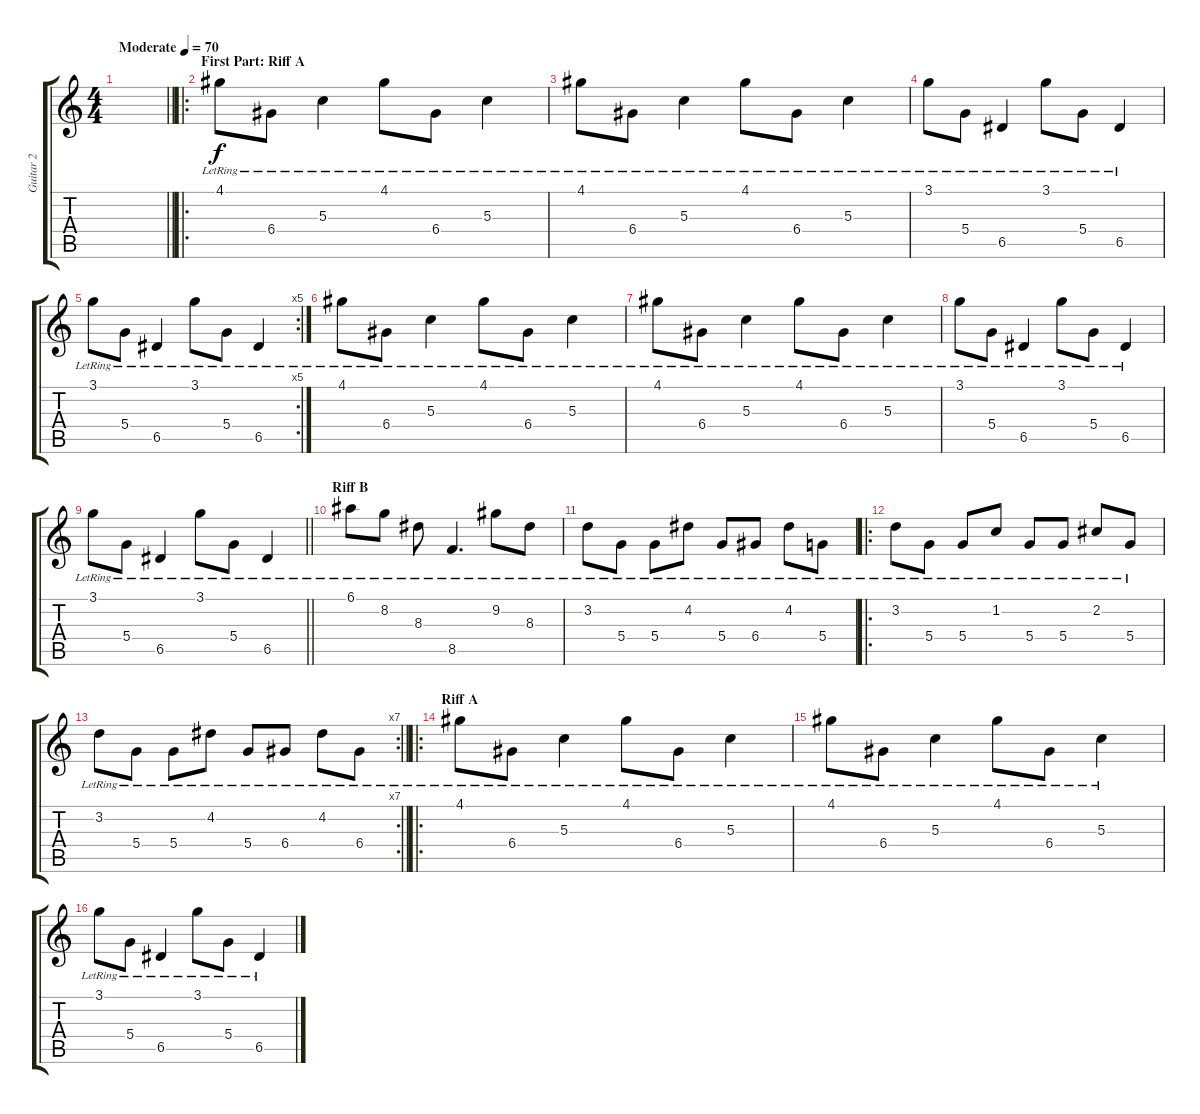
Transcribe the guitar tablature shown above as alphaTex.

\track ("Guitar 2" "Guitar 2") {instrument electricguitarjazz}
\staff {score tabs}
\tuning (E4 B3 G3 D3 A2 E2) {hide}
\ts (4 4)
\tempo (70 "Moderate")
\clef g2
\barLineRight lightlight
\ks c
|
\ro
\section ("" "First Part: Riff A")
4.1{lr}.8 6.4{lr}.8 5.3{lr}.4 4.1{lr}.8 6.4{lr}.8 5.3{lr}.4 |
4.1{lr}.8 6.4{lr}.8 5.3{lr}.4 4.1{lr}.8 6.4{lr}.8 5.3{lr}.4 |
3.1{lr}.8 5.4{lr}.8 6.5{lr}.4 3.1{lr}.8 5.4{lr}.8 6.5{lr}.4 |
\rc 5
3.1{lr}.8 5.4{lr}.8 6.5{lr}.4 3.1{lr}.8 5.4{lr}.8 6.5{lr}.4 |
4.1{lr}.8 6.4{lr}.8 5.3{lr}.4 4.1{lr}.8 6.4{lr}.8 5.3{lr}.4 |
4.1{lr}.8 6.4{lr}.8 5.3{lr}.4 4.1{lr}.8 6.4{lr}.8 5.3{lr}.4 |
3.1{lr}.8 5.4{lr}.8 6.5{lr}.4 3.1{lr}.8 5.4{lr}.8 6.5{lr}.4 |
\barLineRight lightlight
3.1{lr}.8 5.4{lr}.8 6.5{lr}.4 3.1{lr}.8 5.4{lr}.8 6.5{lr}.4 |
\section ("" "Riff B")
6.1{lr}.8{volume 10} 8.2{lr}.8 8.3{lr}.8 8.5{lr}.4{d} 9.2{lr}.8 8.3{lr}.8 |
3.2{lr}.8 5.4{lr}.8 5.4{lr}.8 4.2{lr}.8 5.4{lr}.8 6.4{lr}.8 4.2{lr}.8 5.4{lr}.8 |
\ro
3.2{lr}.8 5.4{lr}.8 5.4{lr}.8 1.2{lr}.8 5.4{lr}.8 5.4{lr}.8 2.2{lr}.8 5.4{lr}.8 |
\rc 7
\barLineRight lightlight
3.2{lr}.8 5.4{lr}.8 5.4{lr}.8 4.2{lr}.8 5.4{lr}.8 6.4{lr}.8 4.2{lr}.8 6.4{lr}.8 |
\ro
\section ("" "Riff A")
4.1{lr}.8 6.4{lr}.8 5.3{lr}.4 4.1{lr}.8 6.4{lr}.8 5.3{lr}.4 |
4.1{lr}.8 6.4{lr}.8 5.3{lr}.4 4.1{lr}.8 6.4{lr}.8 5.3{lr}.4 |
3.1{lr}.8 5.4{lr}.8 6.5{lr}.4 3.1{lr}.8 5.4{lr}.8 6.5{lr}.4
